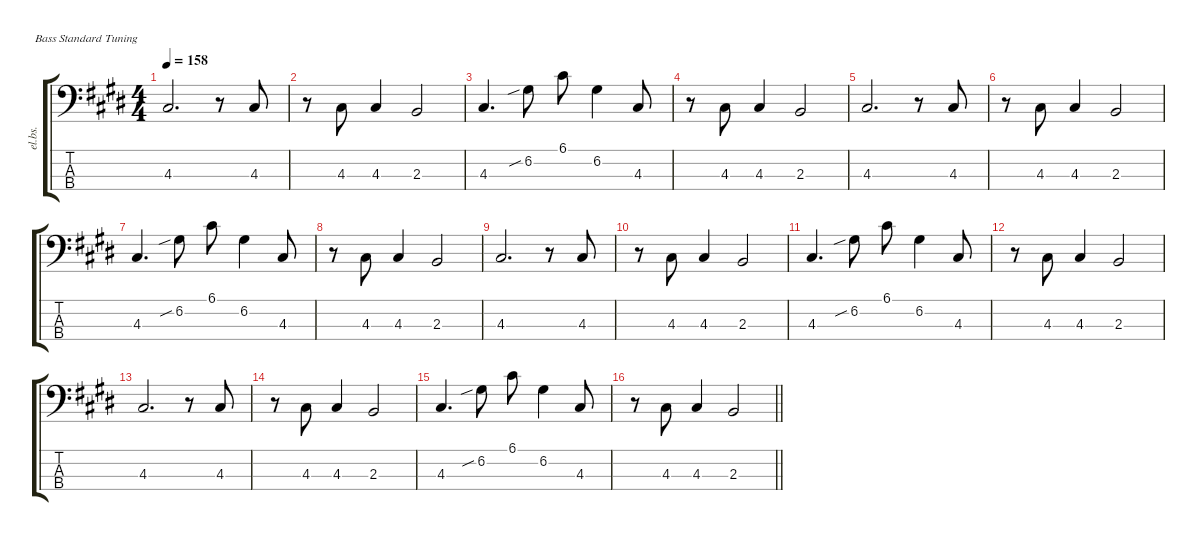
\defaultSystemsLayout 4
\hideDynamics
\bracketExtendMode groupsimilarinstruments
\otherSystemsTrackNameOrientation horizontal
\track ("Bass" "el.bs.") {instrument electricbassfinger}
\staff {score tabs}
\tuning (G2 D2 A1 E1)
\ts (4 4)
\tempo 158
\clef f4
\ks c#minor
4.3{acc #}.2{d dy f beam Up} r.8{beam Up} 4.3{acc #}.8{dy ff beam Up} |
r.8{beam Down} 4.3{acc #}.8{beam Up} 4.3{acc #}.4{beam Up} 2.3{acc forcenatural}.2{dy f beam Up} |
4.3{acc #}.4{d dy ff beam Up} 6.2{sib acc #}.8{dy f beam Down} 6.1{acc #}.8{beam Down} 6.2{acc #}.4{dy ff beam Down} 4.3{acc #}.8{beam Up} |
r.8{beam Down} 4.3{acc #}.8{beam Up} 4.3{acc #}.4{beam Up} 2.3{acc forcenatural}.2{beam Up} |
4.3{acc #}.2{d dy f beam Up} r.8{beam Up} 4.3{acc #}.8{dy ff beam Up} |
r.8{beam Down} 4.3{acc #}.8{beam Up} 4.3{acc #}.4{beam Up} 2.3{acc forcenatural}.2{dy f beam Up} |
4.3{acc #}.4{d dy ff beam Up} 6.2{sib acc #}.8{dy f beam Down} 6.1{acc #}.8{beam Down} 6.2{acc #}.4{dy ff beam Down} 4.3{acc #}.8{beam Up} |
r.8{beam Down} 4.3{acc #}.8{beam Up} 4.3{acc #}.4{beam Up} 2.3{acc forcenatural}.2{beam Up} |
4.3{acc #}.2{d dy f beam Up} r.8{beam Up} 4.3{acc #}.8{dy ff beam Up} |
r.8{beam Down} 4.3{acc #}.8{beam Up} 4.3{acc #}.4{beam Up} 2.3{acc forcenatural}.2{dy f beam Up} |
4.3{acc #}.4{d dy ff beam Up} 6.2{sib acc #}.8{dy f beam Down} 6.1{acc #}.8{beam Down} 6.2{acc #}.4{dy ff beam Down} 4.3{acc #}.8{beam Up} |
r.8{beam Down} 4.3{acc #}.8{beam Up} 4.3{acc #}.4{beam Up} 2.3{acc forcenatural}.2{beam Up} |
4.3{acc #}.2{d dy f beam Up} r.8{beam Up} 4.3{acc #}.8{dy ff beam Up} |
r.8{beam Down} 4.3{acc #}.8{beam Up} 4.3{acc #}.4{beam Up} 2.3{acc forcenatural}.2{dy f beam Up} |
4.3{acc #}.4{d dy ff beam Up} 6.2{sib acc #}.8{dy f beam Down} 6.1{acc #}.8{beam Down} 6.2{acc #}.4{dy ff beam Down} 4.3{acc #}.8{beam Up} |
\barLineRight lightlight
r.8{beam Down} 4.3{acc #}.8{beam Up} 4.3{acc #}.4{beam Up} 2.3{acc forcenatural}.2{beam Up}
